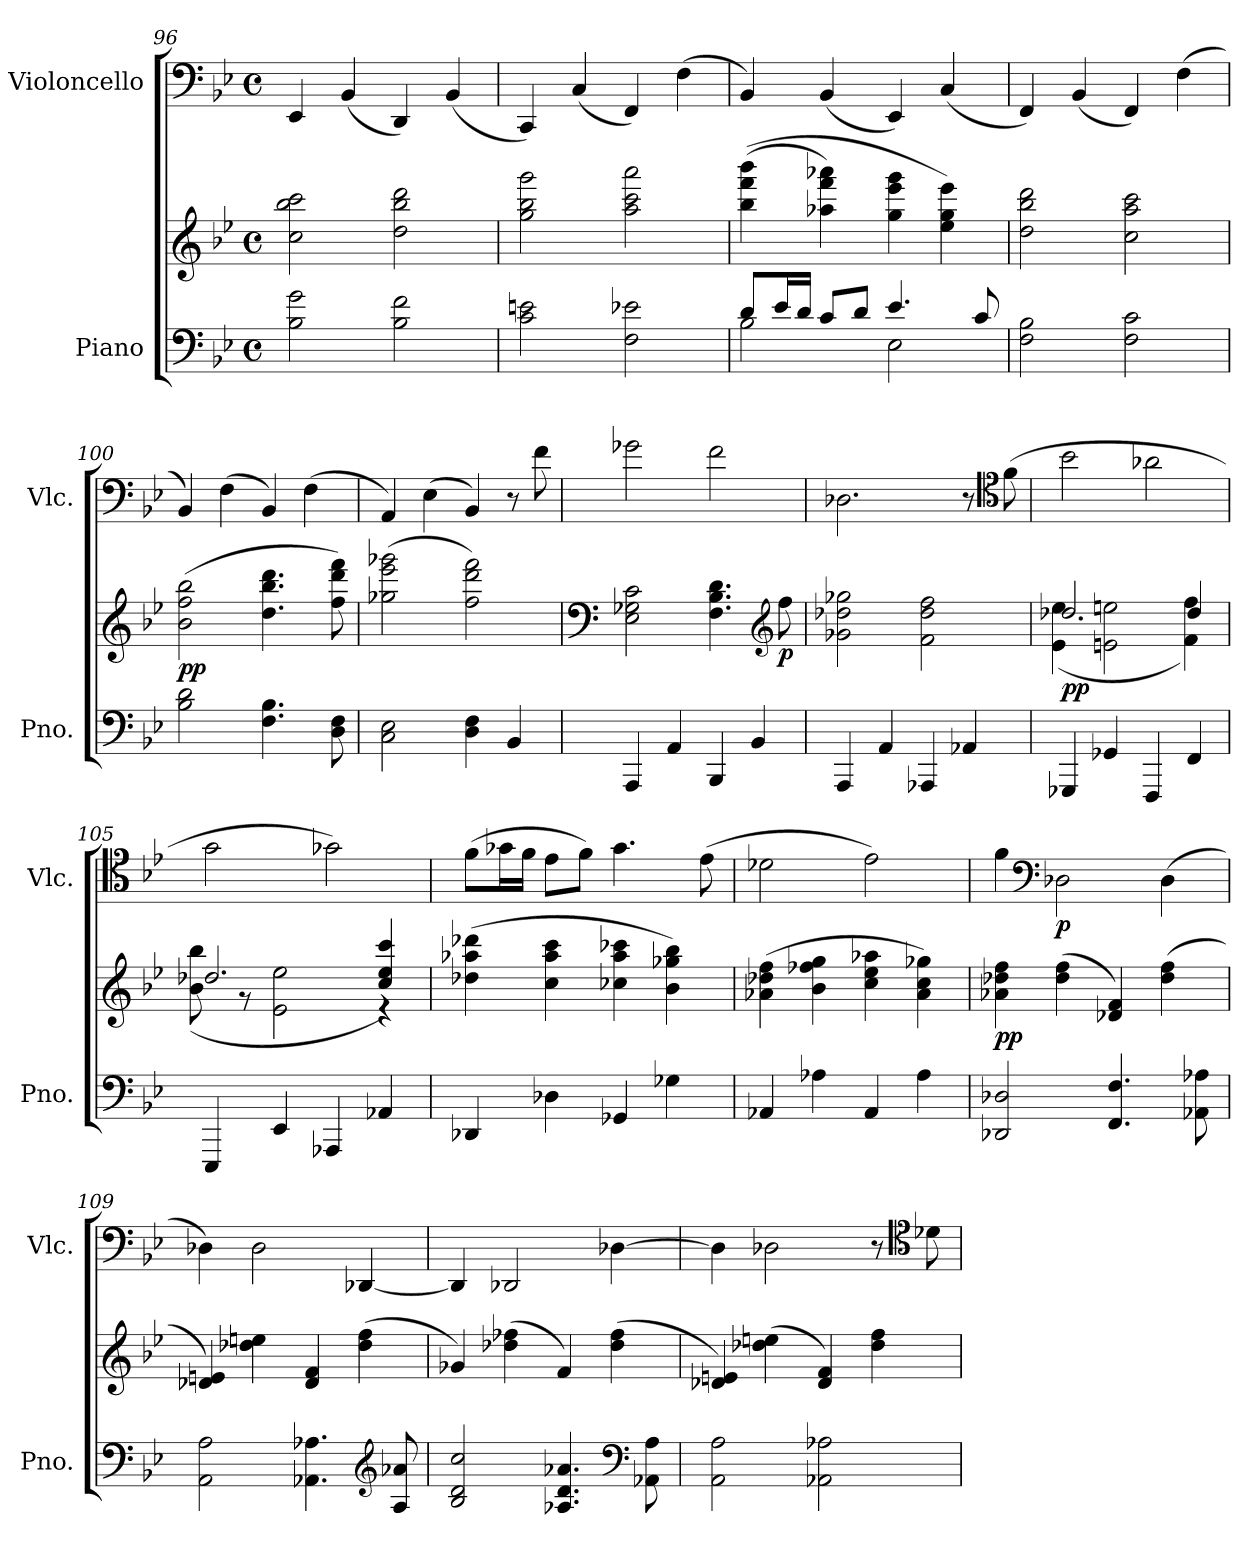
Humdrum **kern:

**kern	**kern	**dynam	**kern	**dynam
*part2	*part2	*part2	*part1	*part1
*staff3	*staff2	*staff2/3	*staff1	*staff1
*I"Piano	*	*	*I"Violoncello	*
*I'Pno.	*	*	*I'Vlc.	*
*clefF4	*clefG2	*	*clefF4	*
*k[b-e-]	*k[b-e-]	*	*k[b-e-]	*
*M4/4	*M4/4	*	*M4/4	*
*met(c)	*met(c)	*	*met(c)	*
=96	=96	=96	=96	=96
2B-\ 2g\	2cc\ 2bb-\ 2ccc\	.	4EE-/	.
.	.	.	(<4BB-/	.
2B-\ 2f\	2dd\ 2bb-\ 2ddd\	.	4DD/)	.
.	.	.	(<4BB-/	.
=97	=97	=97	=97	=97
2c\ 2en\	2gg\ 2bb-\ 2ggg\	.	4CC/)	.
.	.	.	(<4C/	.
2F\ 2e-X\	2aa\ 2ccc\ 2aaa\	.	4FF/)	.
.	.	.	(>4F\	.
=98	=98	=98	=98	=98
*^	*	*	*	*
8d/L	2B-\	(>(>4bb-\ 4fff\ 4bbb-\	.	4BB-/)	.
16e-/L	.	.	.	.	.
16d/JJ	.	.	.	.	.
8c/L	.	4aa-X\ 4fff\ 4aaa-X\)	.	(<4BB-/	.
8d/J	.	.	.	.	.
4.e-/	2E-\	4gg\ 4eee-\ 4ggg\	.	4EE-/)	.
.	.	4ee-\ 4gg\ 4eee-\)	.	(<4C/	.
8c/	.	.	.	.	.
*v	*v	*	*	*	*
=99	=99	=99	=99	=99
2F\ 2B-\	2dd\ 2bb-\ 2ddd\	.	4FF/)	.
.	.	.	(<4BB-/	.
2F\ 2c\	2cc\ 2aa\ 2ccc\	.	4FF/)	.
.	.	.	(>4F\	.
=100	=100	=100	=100	=100
!	!	!LO:DY:b	!	!
2B-\ 2d\	(>2b-\ 2ff\ 2bb-\	pp	4BB-/)	.
.	.	.	(>4F\	.
4.F\ 4.B-\	4.dd\ 4.bb-\ 4.ddd\	.	4BB-/)	.
.	.	.	(>4F\	.
8D\ 8F\	8ff\ 8ddd\ 8fff\)	.	.	.
=101	=101	=101	=101	=101
2C\ 2E-\	(>2gg-X\ 2eee-\ 2ggg-X\	.	4AA/)	.
.	.	.	(>4E-\	.
4D\ 4F\	2ff\ 2ddd\ 2fff\)	.	4BB-/)	.
4BB-/	.	.	8r	.
.	.	.	8f\	.
=102	=102	=102	=102	=102
*	*clefF4	*	*	*
4AAA/	2E-\ 2G-X\ 2c\	.	2g-X\	.
4AA/	.	.	.	.
4BBB-/	4.F\ 4.B-\ 4.d\	.	2f\	.
4BB-/	.	.	.	.
*	*clefG2	*	*	*
!	!	!LO:DY:b	!	!
.	8ff\	p	.	.
=103	=103	=103	=103	=103
4AAA/	2g-X\ 2dd-X\ 2gg-X\	.	2.D-X\	.
4AA/	.	.	.	.
4AAA-X/	2f\ 2dd-\ 2ff\	.	.	.
4AA-X/	.	.	8r	.
*	*	*	*clefC4	*
.	.	.	(>8f\	.
=104	=104	=104	=104	=104
*	*^	*	*	*
!	!	!	!LO:DY:b	!	!
4GGG-X/	2.dd-X/	(<4e-\ 4ee-\	pp	2b-\	.
4GG-X/	.	2en\ 2een\	.	.	.
4FFF/	.	.	.	2a-X\	.
4FF/	4dd-/	4f\ 4ff\)	.	.	.
=105	=105	=105	=105	=105	=105
4EEE-/	2.dd-X/	(<8b-\ 8bb-\	.	2g\	.
.	.	8r	.	.	.
4EE-/	.	2e-\ 2ee-\	.	.	.
4AAA-X/	.	.	.	2g-X\)	.
4AA-X/	4cc/ 4ee-/ 4ccc/	4r)	.	.	.
*	*v	*v	*	*	*
=106	=106	=106	=106	=106
4DD-X/	(>4dd-X\ 4aa-X\ 4ddd-X\	.	(>8f\L	.
.	.	.	16g-X\L	.
.	.	.	16f\JJ	.
4D-X\	4cc\ 4aa-\ 4ccc\	.	8e-\L	.
.	.	.	8f\J)	.
4GG-X/	4cc-X\ 4aa-\ 4ccc-X\	.	4.g-\	.
4G-X\	4b-\ 4gg-X\ 4bb-\)	.	.	.
.	.	.	(>8e-\	.
=107	=107	=107	=107	=107
4AA-X/	(>4a-X\ 4dd-X\ 4ff\	.	2d-X\	.
4A-X\	4b-\ 4ff-X\ 4gg\	.	.	.
4AA-/	4cc\ 4ee-\ 4aa-X\	.	2e-\)	.
4A-\	4a-\ 4cc\ 4gg-X\)	.	.	.
=108	=108	=108	=108	=108
!	!	!LO:DY:b	!	!
2DD-X/ 2D-X/	4a-X\ 4dd-X\ 4ff\	pp	4f\	.
*	*	*	*clefF4	*
!	!	!	!	!LO:DY:b
.	(>4dd-\ 4ff\	.	2D-X\	p
4.FF/ 4.F/	4d-X/ 4f/)	.	.	.
.	(>4dd-\ 4ff\	.	(>4D-\	.
8AA-X\ 8A-X\	.	.	.	.
=109	=109	=109	=109	=109
2AA\ 2A\	4d-X/ 4en/)	.	4D-X\)	.
.	4dd-X\ 4een\	.	2D-\	.
4.AA-X\ 4.A-X\	4d-/ 4f/	.	.	.
.	(>4dd-\ 4ff\	.	[4DD-X/	.
*clefG2	*	*	*	*
8A-/ 8a-X/	.	.	.	.
=110	=110	=110	=110	=110
2B-/ 2d/ 2cc/	4g-X/)	.	4DD-/]	.
.	(>4dd-X\ 4ff-X\	.	2DD-X/	.
4.A-X/ 4.d/ 4.a-X/	4f/)	.	.	.
.	(>4dd-\ 4ff-\	.	[4D-X\	.
*clefF4	*	*	*	*
8AA-X\ 8A-\	.	.	.	.
=111	=111	=111	=111	=111
2AA\ 2A\	4d-X/ 4en/)	.	4D-\]	.
.	(>4dd-X\ 4een\	.	2D-X\	.
2AA-X\ 2A-X\	4d-/ 4f/)	.	.	.
.	4dd-\ 4ff\	.	8r	.
*	*	*	*clefC4	*
.	.	.	8d-X\	.
=	=	=	=	=
*-	*-	*-	*-	*-
